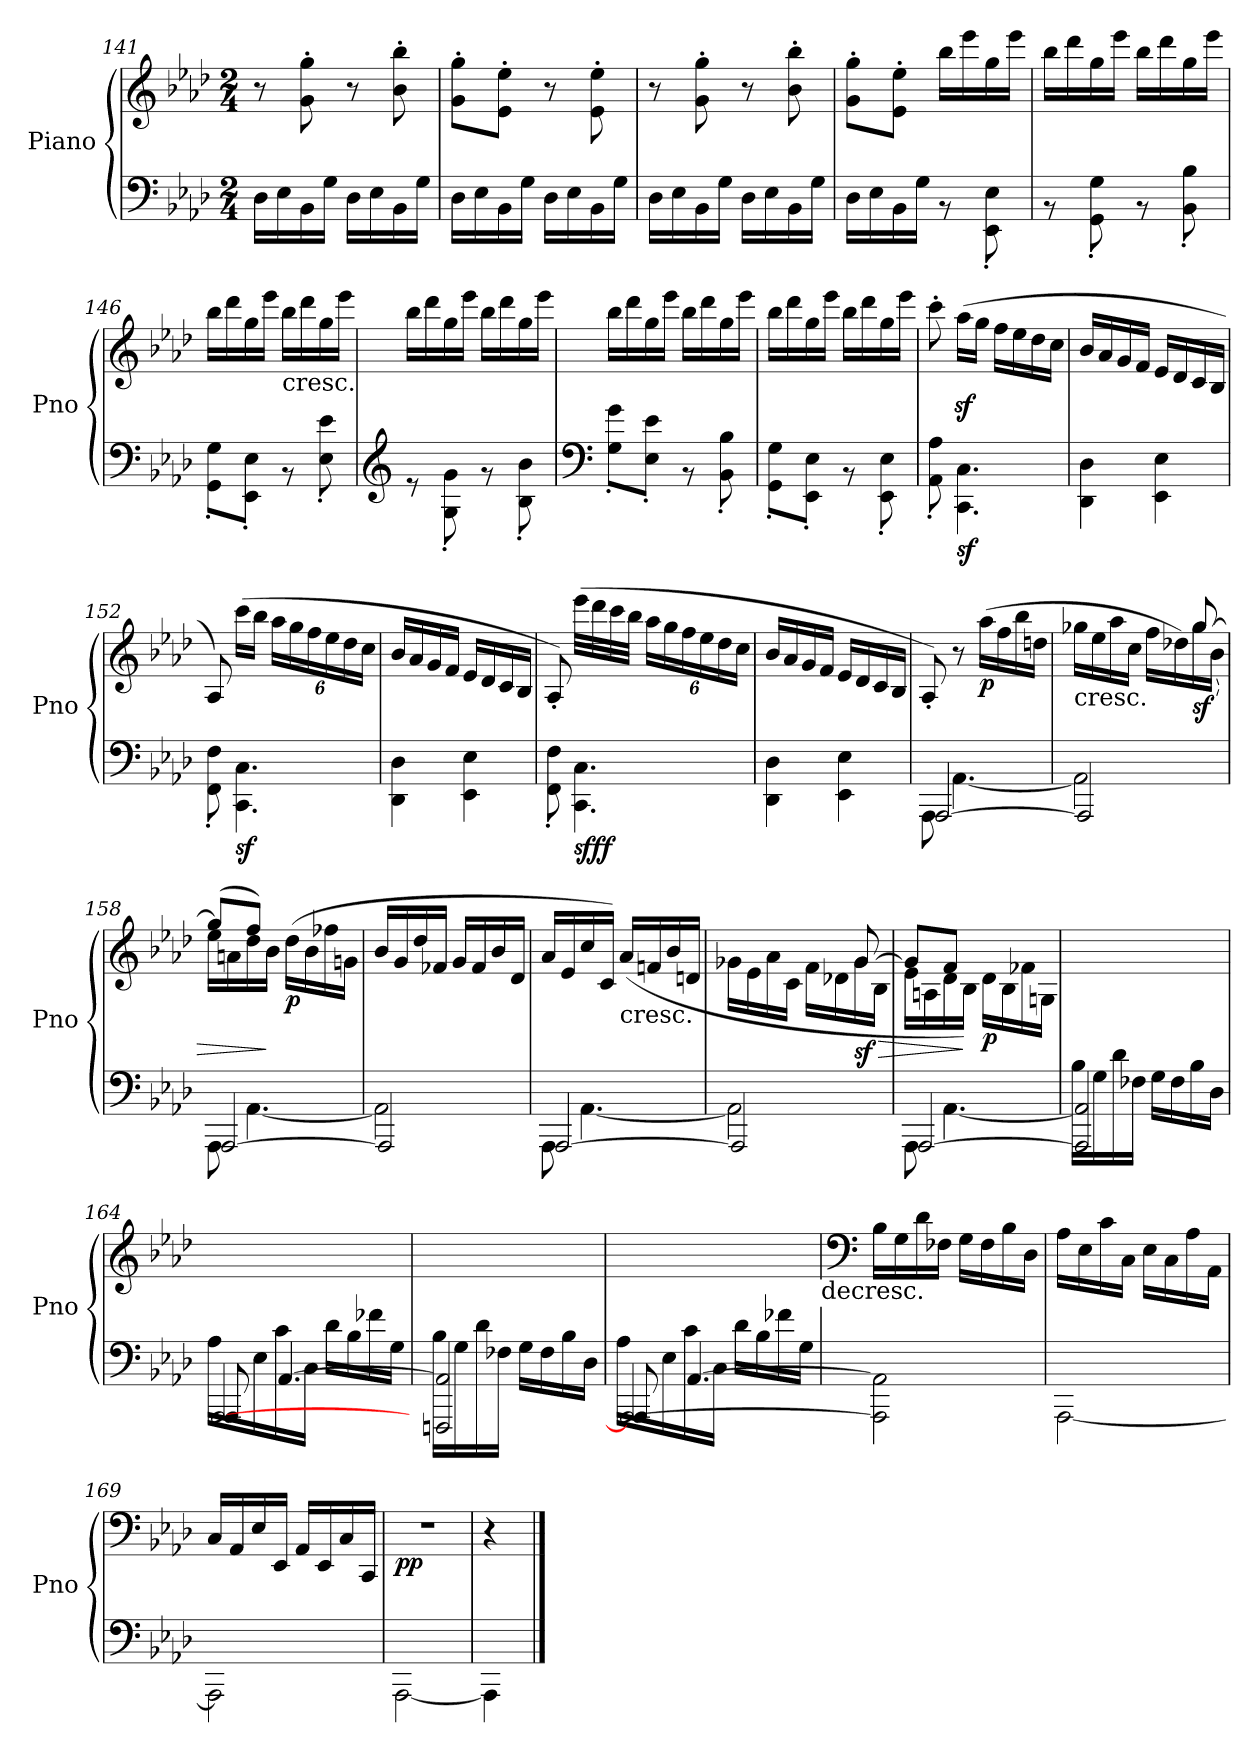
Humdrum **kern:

**kern	**kern	**dynam
*part1	*part1	*part1
*staff2	*staff1	*staff1/2
*I"Piano	*	*
*I'Pno	*	*
*clefF4	*clefG2	*
*k[b-e-a-d-]	*k[b-e-a-d-]	*
*A-:	*A-:	*
*M2/4	*M2/4	*
=141	=141	=141
*^	*	*
2ryy	16D-\LL	8r	.
.	16E-\	.	.
.	16BB-\	8g\' 8gg\'	.
.	16G\JJ	.	.
.	16D-\LL	8r	.
.	16E-\	.	.
.	16BB-\	8b-\' 8bb-\'	.
.	16G\JJ	.	.
=142	=142	=142	=142
2ryy	16D-\LL	8g\' 8gg\'L	.
.	16E-\	.	.
.	16BB-\	8e-\' 8ee-\'J	.
.	16G\JJ	.	.
.	16D-\LL	8r	.
.	16E-\	.	.
.	16BB-\	8e-\' 8ee-\'	.
.	16G\JJ	.	.
!!LO:LB:g=z
=143	=143	=143	=143
2ryy	16D-\LL	8r	.
.	16E-\	.	.
.	16BB-\	8g\' 8gg\'	.
.	16G\JJ	.	.
.	16D-\LL	8r	.
.	16E-\	.	.
.	16BB-\	8b-\' 8bb-\'	.
.	16G\JJ	.	.
=144	=144	=144	=144
2ryy	16D-\LL	8g\' 8gg\'L	.
.	16E-\	.	.
.	16BB-\	8e-\' 8ee-\'J	.
.	16G\JJ	.	.
.	8r	16bb-\LL	.
.	.	16eee-\	.
.	8EE-\' 8E-\'	16gg\	.
.	.	16eee-\JJ	.
=145	=145	=145	=145
2ryy	8r	16bb-\LL	.
.	.	16ddd-\	.
.	8GG\' 8G\'	16gg\	.
.	.	16eee-\JJ	.
.	8r	16bb-\LL	.
.	.	16ddd-\	.
.	8BB-\' 8B-\'	16gg\	.
.	.	16eee-\JJ	.
=146	=146	=146	=146
2ryy	8GG\' 8G\'L	16bb-\LL	.
.	.	16ddd-\	.
.	8EE-\' 8E-\'J	16gg\	.
.	.	16eee-\JJ	.
!	!	!LO:TX:b:t=cresc.	!
.	8r	16bb-\LL	.
.	.	16ddd-\	.
.	8E-\' 8e-\'	16gg\	.
.	.	16eee-\JJ	.
=147	=147	=147	=147
*clefG2	*	*	*
2ryy	8r	16bb-\LL	.
.	.	16ddd-\	.
.	8G\' 8g\'	16gg\	.
.	.	16eee-\JJ	.
.	8r	16bb-\LL	.
.	.	16ddd-\	.
.	8B-\' 8b-\'	16gg\	.
.	.	16eee-\JJ	.
!!LO:LB:g=z
=148	=148	=148	=148
*clefF4	*	*	*
2ryy	8G\' 8g\'L	16bb-\LL	.
.	.	16ddd-\	.
.	8E-\' 8e-\'J	16gg\	.
.	.	16eee-\JJ	.
.	8r	16bb-\LL	.
.	.	16ddd-\	.
.	8BB-\' 8B-\'	16gg\	.
.	.	16eee-\JJ	.
=149	=149	=149	=149
2ryy	8GG\' 8G\'L	16bb-\LL	.
.	.	16ddd-\	.
.	8EE-\' 8E-\'J	16gg\	.
.	.	16eee-\JJ	.
.	8r	16bb-\LL	.
.	.	16ddd-\	.
.	8EE-\' 8E-\'	16gg\	.
.	.	16eee-\JJ	.
=150	=150	=150	=150
2ryy	8AA-\' 8A-\'	8ccc'\	.
!	!	!	!LO:DY:b=2
.	4.CC\ 4.C\	(>16aa-z<\LL	sf
.	.	16gg\JJ	.
.	.	16ff\LL	.
.	.	16ee-\	.
.	.	16dd-\	.
.	.	16cc\JJ	.
=151	=151	=151	=151
2ryy	4DD-\ 4D-\	16b-/LL	.
.	.	16a-/	.
.	.	16g/	.
.	.	16f/JJ	.
.	4EE-\ 4E-\	16e-/LL	.
.	.	16d-/	.
.	.	16c/	.
.	.	16B-/JJ	.
=152	=152	=152	=152
2ryy	8FF\' 8F\'	8A-/)	.
!	!	!	!LO:DY:b=2
.	4.CC\ 4.C\	(>16ccc\LL	sf
.	.	16bb-\JJ	.
*	*	*Xbrackettup	*
.	.	24aa-\LL	.
.	.	24gg\	.
.	.	24ff\	.
.	.	24ee-\	.
.	.	24dd-\	.
.	.	24cc\JJ	.
!!LO:LB:g=z
=153	=153	=153	=153
2ryy	4DD-\ 4D-\	16b-/LL	.
.	.	16a-/	.
.	.	16g/	.
.	.	16f/JJ	.
.	4EE-\ 4E-\	16e-/LL	.
.	.	16d-/	.
.	.	16c/	.
.	.	16B-/JJ	.
=154	=154	=154	=154
2ryy	8FF\' 8F\'	8A-'/)	.
!	!	!	!LO:DY:b=2
!	!	!	!LO:DY:n=1:b
.	4.CC\ 4.C\	(>32eee-\LLL	sf ff
.	.	32ddd-\	.
.	.	32ccc\	.
.	.	32bb-\JJJ	.
.	.	24aa-\LL	.
.	.	24gg\	.
.	.	24ff\	.
.	.	24ee-\	.
.	.	24dd-\	.
.	.	24cc\JJ	.
=155	=155	=155	=155
2ryy	4DD-\ 4D-\	16b-/LL	.
.	.	16a-/	.
.	.	16g/	.
.	.	16f/JJ	.
.	4EE-\ 4E-\	16e-/LL	.
.	.	16d-/	.
.	.	16c/	.
.	.	16B-/JJ	.
=156	=156	=156	=156
*	*^	*	*
2ryy	8AAA-\	[2AAA-/	8A-'/)	.
.	[4.AA-\	.	8r	.
!	!	!	!	!LO:DY:b
.	.	.	(>16aa-\LL	p
.	.	.	16ff\	.
.	.	.	16bb-\	.
.	.	.	16ddn\JJ	.
!!LO:PB:g=z
=157	=157	=157	=157	=157
*	*	*	*^	*
!	!	!	!LO:TX:b:t=cresc.	!	!
2ryy	2AA-\]	2AAA-/]	4.ryy	16gg-X\LL	.
.	.	.	.	16ee-\	.
.	.	.	.	16aa-\	.
.	.	.	.	16cc\JJ	.
.	.	.	.	16ff\LL	.
.	.	.	.	16dd-X\)	.
!	!	!	!	!	!LO:HP:b
!	!	!	!	!	!LO:DY:n=1:b
.	.	.	[8gg-/	16gg-\	> sf
.	.	.	.	16b-\JJ	.
=158	=158	=158	=158	=158	=158
2ryy	8AAA-\	[2AAA-/	(>8gg-/L]	16ee-\LL	.
.	.	.	.	16an\	.
.	[4.AA-\	.	8ff/J)	16dd-\	.
.	.	.	.	16b-\JJ	]
!	!	!	!	!	!LO:DY:b
.	.	.	4ryy	(<16dd-\LL	p
.	.	.	.	16b-\	.
.	.	.	.	16ff-X\	.
.	.	.	.	16gn\JJ	.
*	*	*	*v	*v	*
=159	=159	=159	=159	=159
2ryy	2AA-\]	2AAA-/]	16b-/LL	.
.	.	.	16g/	.
.	.	.	16dd-/	.
.	.	.	16f-X/JJ	.
.	.	.	16g/LL	.
.	.	.	16f-/	.
.	.	.	16b-/	.
.	.	.	16d-/JJ	.
=160	=160	=160	=160	=160
2ryy	8AAA-\	[2AAA-/	16a-/LL	.
.	.	.	16e-/	.
.	[4.AA-\	.	16cc/	.
.	.	.	16c/JJ)	.
!	!	!	!LO:TX:b:t=cresc.	!
.	.	.	(<16a-/LL	.
.	.	.	16fn/	.
.	.	.	16b-/	.
.	.	.	16dn/JJ	.
!!LO:LB:g=z
=161	=161	=161	=161	=161
*	*	*	*^	*
2ryy	2AA-\]	2AAA-/]	4.ryy	16g-X\LL	.
.	.	.	.	16e-\	.
.	.	.	.	16a-\	.
.	.	.	.	16c\JJ	.
.	.	.	.	16f\LL	.
.	.	.	.	16d-X\	.
!	!	!	!	!	!LO:HP:b
!	!	!	!	!	!LO:DY:n=1:b
.	.	.	[8g-/	16g-\	> sf
.	.	.	.	16B-\JJ	.
=162	=162	=162	=162	=162	=162
2ryy	8AAA-\	[2AAA-/	8g-/L]	16e-\LL	.
.	.	.	.	16An\	.
.	[4.AA-\	.	8f/J	16d-\	.
.	.	.	.	16B-\JJ)	]
!	!	!	!	!	!LO:DY:b
.	.	.	4ryy	16d-\LL	p
.	.	.	.	16B-\	.
.	.	.	.	16f-X\	.
.	.	.	.	16Gn\JJ	.
*	*	*	*v	*v	*
=163	=163	=163	=163	=163
2ryy	16B-\LL	2AAA-/] 2AA-/]	2ryy	.
.	16G\	.	.	.
.	16d-\	.	.	.
.	16F-X\JJ	.	.	.
.	16G\LL	.	.	.
.	16F-\	.	.	.
.	16B-\	.	.	.
.	16D-\JJ	.	.	.
=164	=164	=164	=164	=164
[2AAA-/	16A-\LL	8AAA-/	2ryy	.
.	16E-\	.	.	.
.	16c\	[4.AA-/	.	.
.	16C\JJ	.	.	.
.	16d-\LL	.	.	.
.	16B-\	.	.	.
.	16f-X\	.	.	.
.	16G\JJ	.	.	.
!!LO:LB:g=z
=165	=165	=165	=165	=165
2ryy	16B-\LL	2FFFn/ 2AA-/]	2ryy	.
.	16G\	.	.	.
.	16d-\	.	.	.
.	16F-X\JJ	.	.	.
.	16G\LL	.	.	.
.	16F-\	.	.	.
.	16B-\	.	.	.
.	16D-\JJ	.	.	.
=166	=166	=166	=166	=166
2AAA-/_	16A-\LL	8AAA-/	2ryy	.
.	16E-\	.	.	.
.	16c\	[4.AA-/	.	.
.	16C\JJ	.	.	.
.	16d-\LL	.	.	.
.	16B-\	.	.	.
.	16f-X\	.	.	.
.	16G\JJ	.	.	.
*	*v	*v	*	*
!	!	!LO:TX:b:t=decresc.	!
*v	*v	*	*
=167	=167	=167
*	*clefF4	*
*^	*	*
2ryy	2AAA-\] 2AA-\]	16B-\LL	.
.	.	16G\	.
.	.	16d-\	.
.	.	16F-X\JJ	.
.	.	16G\LL	.
.	.	16F-\	.
.	.	16B-\	.
.	.	16D-\JJ	.
=168	=168	=168	=168
2ryy	[2AAA-\	16A-\LL	.
.	.	16E-\	.
.	.	16c\	.
.	.	16C\JJ	.
.	.	16E-\LL	.
.	.	16C\	.
.	.	16A-\	.
.	.	16AA-\JJ	.
=169	=169	=169	=169
2ryy	2AAA-\]	16C/LL	.
.	.	16AA-/	.
.	.	16E-/	.
.	.	16EE-/JJ	.
.	.	16AA-/LL	.
.	.	16EE-/	.
.	.	16C/	.
.	.	16CC/JJ	.
=170	=170	=170	=170
!	!	!	!LO:DY:b
2ryy	[2AAA-\	2r	pp
!!LO:LB:g=z
=171	=171	=171	=171
4ryy	4AAA-\]	4r	.
*v	*v	*	*
==	==	==
*-	*-	*-
